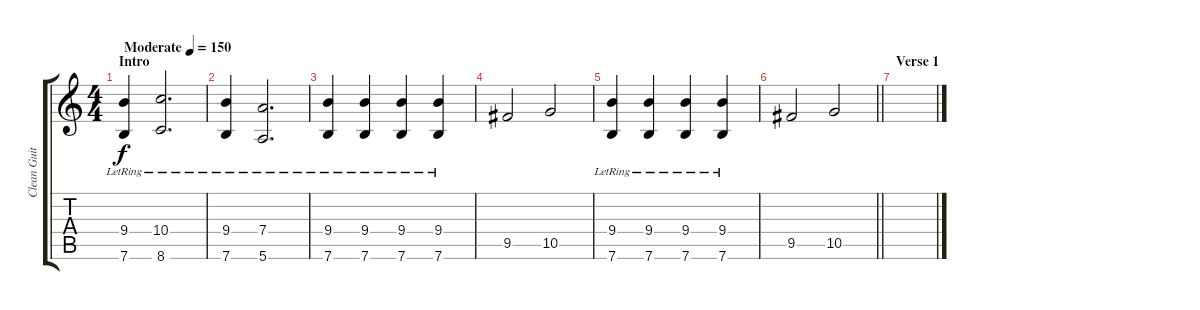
\track ("Clean Guitar 2" "Clean Guit") {instrument electricguitarclean}
\staff {score tabs}
\tuning (E4 B3 G3 D3 A2 E2) {hide}
\ts (4 4)
\section ("" "Intro")
\tempo (150 "Moderate")
\clef g2
\ks c
(9.4{lr} 7.6{lr}).4{dy f instrument electricguitarclean} (10.4{lr} 8.6{lr}).2{d} |
(9.4{lr} 7.6{lr}).4 (7.4{lr} 5.6{lr}).2{d} |
(9.4{lr} 7.6{lr}).4 (9.4{lr} 7.6{lr}).4 (9.4{lr} 7.6{lr}).4 (9.4{lr} 7.6{lr}).4 |
9.5.2 10.5.2 |
(9.4{lr} 7.6{lr}).4 (9.4{lr} 7.6{lr}).4 (9.4{lr} 7.6{lr}).4 (9.4{lr} 7.6{lr}).4 |
\barLineRight lightlight
9.5.2 10.5.2 |
\section ("" "Verse 1")
